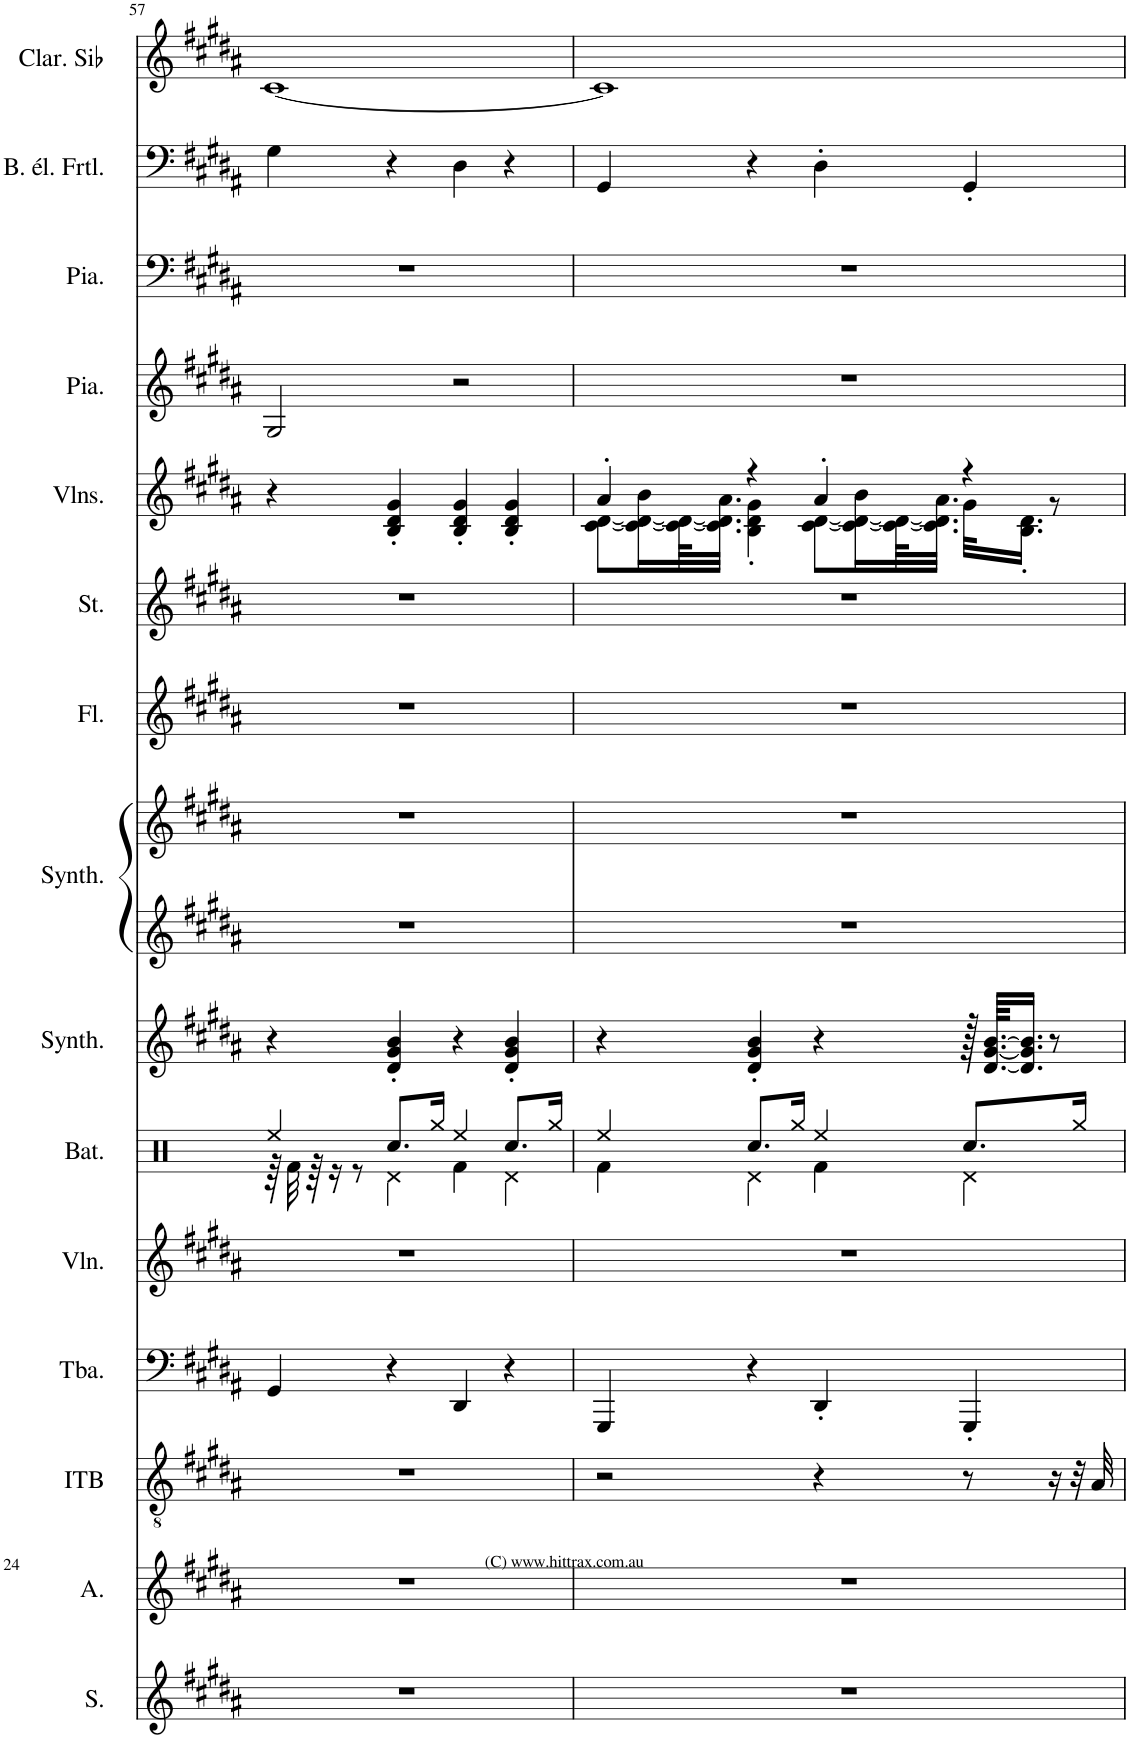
**kern	**kern	**kern	**kern	**kern	**kern	**kern	**kern	**kern	**kern	**kern	**kern	**kern	**kern	**kern	**kern
*part15	*part14	*part13	*part12	*part11	*part10	*part9	*part8	*part8	*part7	*part6	*part5	*part4	*part3	*part2	*part1
*staff16	*staff15	*staff14	*staff13	*staff12	*staff11	*staff10	*staff9	*staff8	*staff7	*staff6	*staff5	*staff4	*staff3	*staff2	*staff1
*I"Soprano	*I"Alto	*I"Banjo Irlandais Ténor	*I"Tuba	*I"Violon	*I"Batterie	*I"Synthétiseur de dents de scie	*I"Synthétiseur d'instruments à cordes	*	*I"Flûte	*I"Cordes	*I"Violons	*I"Piano	*I"Piano	*I"Basse électrique fretless, Dance Me To The End Of Love	*I"Clarinette en Sib
*I'S.	*I'A.	*	*I'Tba.	*I'Vln.	*I'Bat.	*I'Synth.	*I'Synth.	*	*I'Fl.	*	*I'Vlns.	*I'Pia.	*I'Pia.	*I'B. él. Frtl.	*I'Clar. Sib
!!LO:PB:g=z
*clefG2	*clefG2	*clefGv2	*clefF4	*clefG2	*clefX	*clefG2	*clefG2	*clefG2	*clefG2	*clefG2	*clefG2	*clefG2	*clefF4	*clefF4	*clefG2
*	*	*Trd7c12	*	*	*	*	*	*	*	*	*	*	*	*Trd7c12	*Trd1c2
*k[f#c#g#d#a#]	*k[f#c#g#d#a#]	*k[f#c#g#d#a#]	*k[f#c#g#d#a#]	*k[f#c#g#d#a#]	*k[]	*k[f#c#g#d#a#]	*k[f#c#g#d#a#]	*k[f#c#g#d#a#]	*k[f#c#g#d#a#]	*k[f#c#g#d#a#]	*k[f#c#g#d#a#]	*k[f#c#g#d#a#]	*k[f#c#g#d#a#]	*k[f#c#g#d#a#]	*k[f#c#g#d#a#]
*M4/4	*M4/4	*M4/4	*M4/4	*M4/4	*M4/4	*M4/4	*M4/4	*M4/4	*M4/4	*M4/4	*M4/4	*M4/4	*M4/4	*M4/4	*M4/4
=57	=57	=57	=57	=57	=57	=57	=57	=57	=57	=57	=57	=57	=57	=57	=57
*	*	*	*	*	*^	*	*	*	*	*	*	*	*	*	*
1r	1r	1r	4GG#/	1r	4Ree/	64r	4r	1r	1r	1r	1r	4r	2G#/	1r	4G#\	[1c#
.	.	.	.	.	.	32Rf\	.	.	.	.	.	.	.	.	.	.
.	.	.	.	.	.	64r	.	.	.	.	.	.	.	.	.	.
.	.	.	.	.	.	16r	.	.	.	.	.	.	.	.	.	.
.	.	.	.	.	.	8r	.	.	.	.	.	.	.	.	.	.
.	.	.	4r	.	8.Rcc/L	4Rd\	4d#/' 4g#/' 4b/'	.	.	.	.	4B/' 4d#/' 4g#/'	.	.	4r	.
.	.	.	.	.	16Rgg/Jk	.	.	.	.	.	.	.	.	.	.	.
.	.	.	4DD#/	.	4Ree/	4Rf\	4r	.	.	.	.	4B/' 4d#/' 4g#/'	2r	.	4D#\	.
.	.	.	4r	.	8.Rcc/L	4Rd\	4d#/' 4g#/' 4b/'	.	.	.	.	4B/' 4d#/' 4g#/'	.	.	4r	.
.	.	.	.	.	16Rgg/Jk	.	.	.	.	.	.	.	.	.	.	.
=58	=58	=58	=58	=58	=58	=58	=58	=58	=58	=58	=58	=58	=58	=58	=58	=58
*	*	*	*	*	*	*	*	*	*	*	*	*^	*	*	*	*
1r	1r	2r	4GGG#/	1r	4Ree/	4Rf\	4r	1r	1r	1r	1r	4a#'/	[8c#\ [8d#\L	1r	1r	4GG#/	1c#]
.	.	.	.	.	.	.	.	.	.	.	.	.	16c#\_ 16d#\_ 16b\L	.	.	.	.
.	.	.	.	.	.	.	.	.	.	.	.	.	64c#\_ 64d#\_KL	.	.	.	.
.	.	.	.	.	.	.	.	.	.	.	.	.	32.c#\] 32.d#\] 32.a#\JJJ	.	.	.	.
.	.	.	4r	.	8.Rcc/L	4Rd\	4d#/' 4g#/' 4b/'	.	.	.	.	4r	4B\' 4d#\' 4g#\'	.	.	4r	.
.	.	.	.	.	16Rgg/Jk	.	.	.	.	.	.	.	.	.	.	.	.
.	.	4r	4DD#'/	.	4Ree/	4Rf\	4r	.	.	.	.	4a#'/	[8c#\ [8d#\L	.	.	4D#'\	.
.	.	.	.	.	.	.	.	.	.	.	.	.	16c#\_ 16d#\_ 16b\L	.	.	.	.
.	.	.	.	.	.	.	.	.	.	.	.	.	64c#\_ 64d#\_KL	.	.	.	.
.	.	.	.	.	.	.	.	.	.	.	.	.	32.c#\] 32.d#\] 32.a#\JJJ	.	.	.	.
.	.	8r	4GGG#'/	.	8.Rcc/L	4Rd\	128r	.	.	.	.	4r	32g#\KLL	.	.	4GG#'/	.
.	.	.	.	.	.	.	[64.d#/ [64.g#/ [64.b/KKLL	.	.	.	.	.	.	.	.	.	.
.	.	.	.	.	.	.	16.d#/] 16.g#/] 16.b/]JJ	.	.	.	.	.	16.B\' 16.d#\'JJ	.	.	.	.
.	.	16r	.	.	.	.	8r	.	.	.	.	.	8r	.	.	.	.
.	.	32r	.	.	16Rgg/Jk	.	.	.	.	.	.	.	.	.	.	.	.
.	.	32A#/	.	.	.	.	.	.	.	.	.	.	.	.	.	.	.
*	*	*	*	*	*v	*v	*	*	*	*	*	*v	*v	*	*	*	*
=	=	=	=	=	=	=	=	=	=	=	=	=	=	=	=
*-	*-	*-	*-	*-	*-	*-	*-	*-	*-	*-	*-	*-	*-	*-	*-
